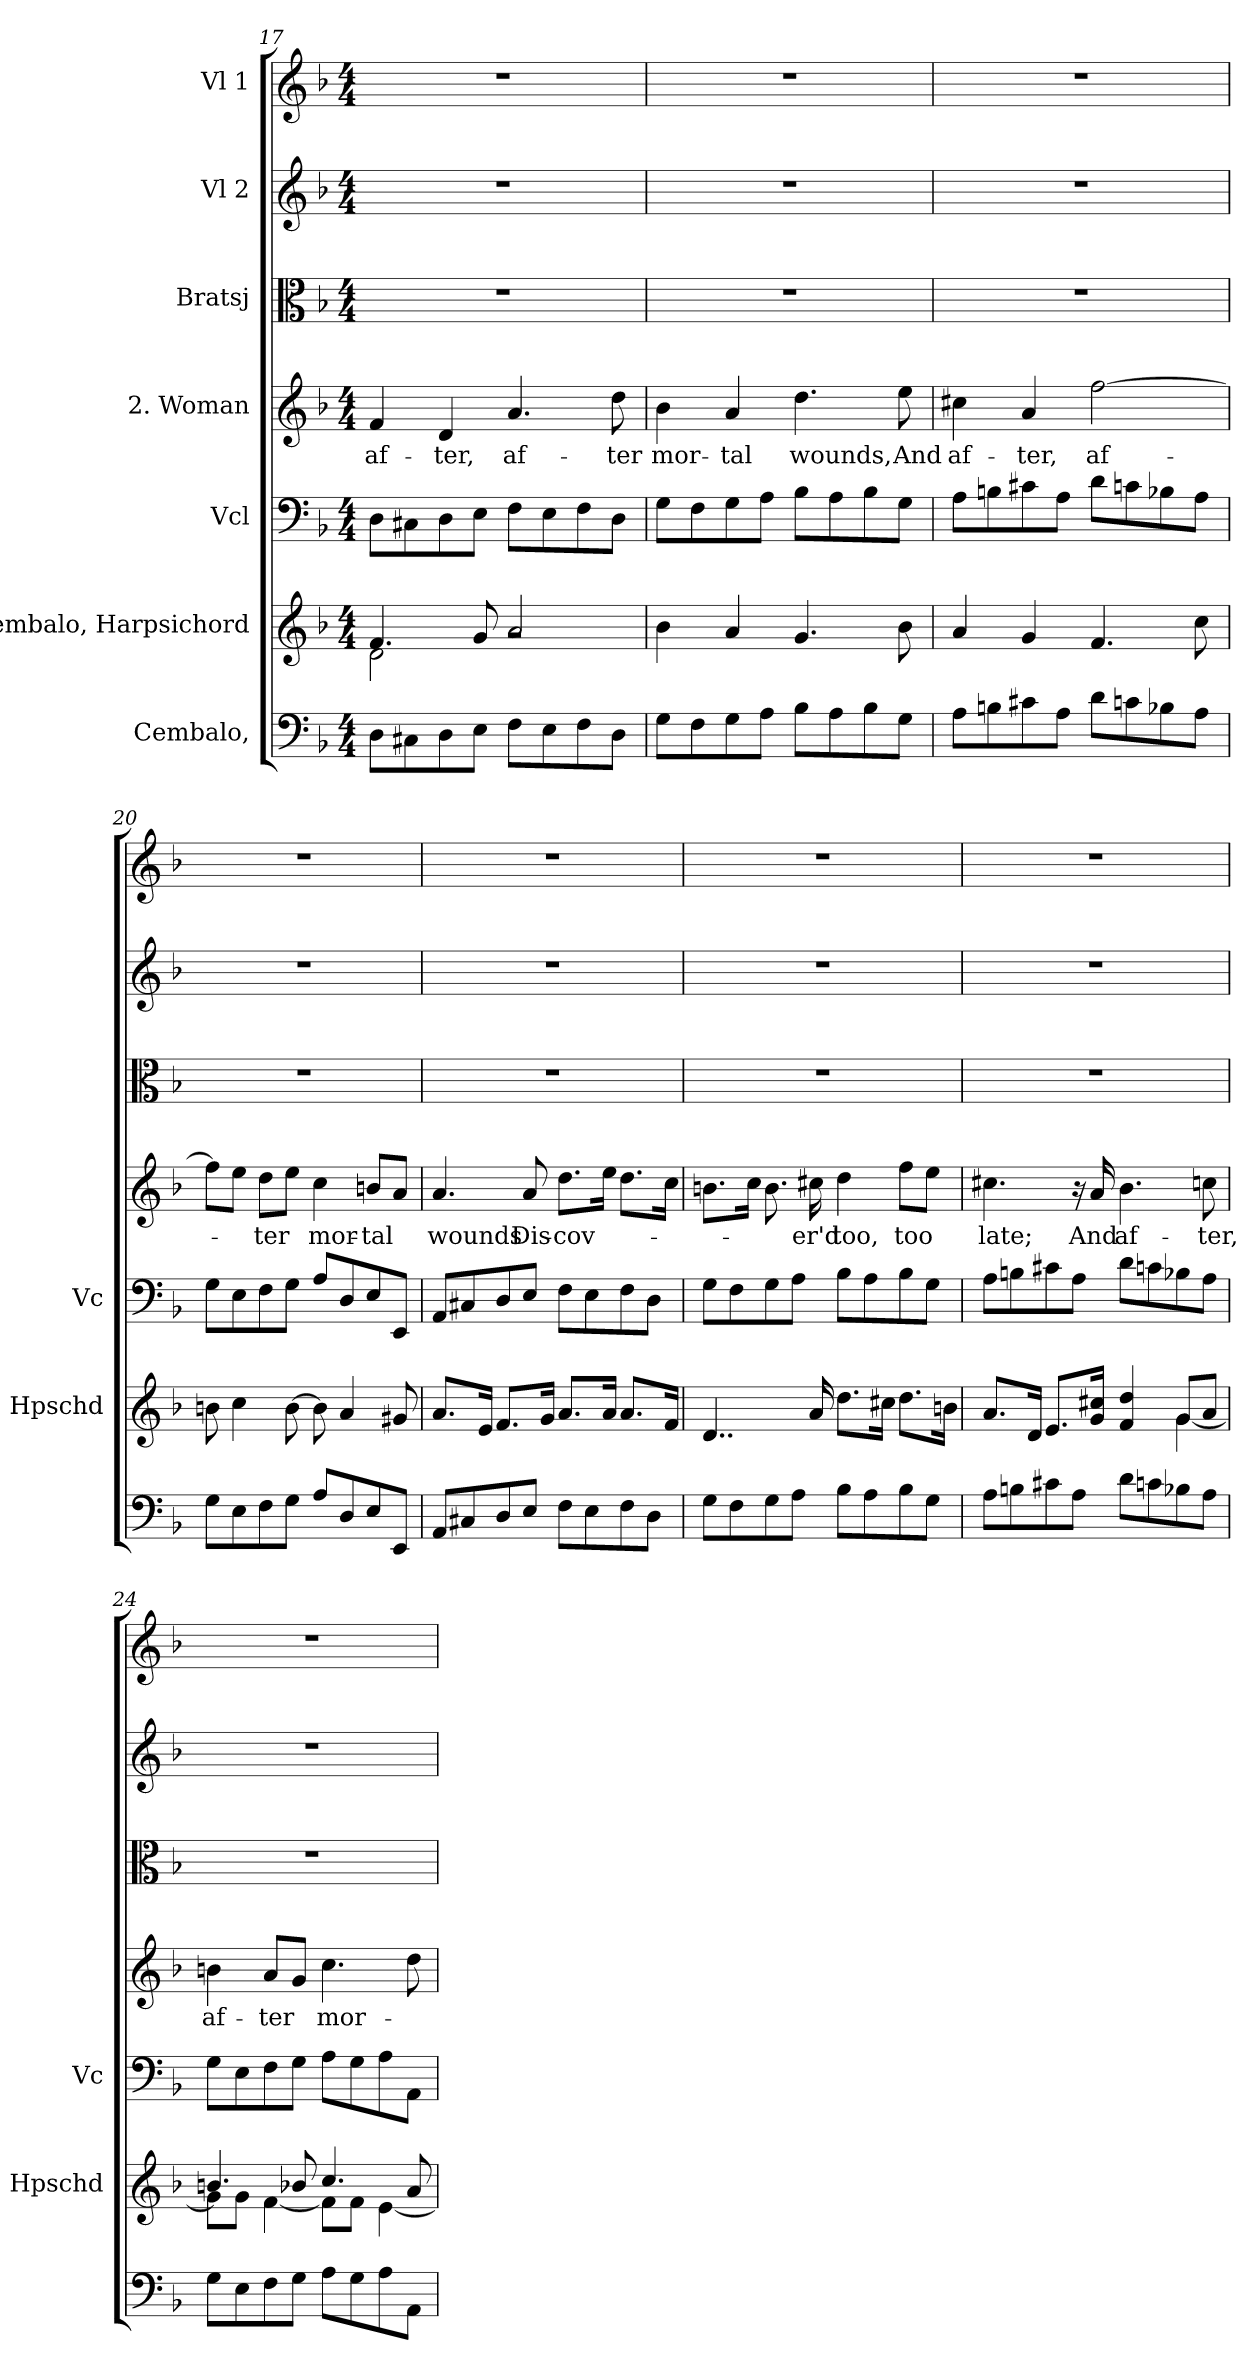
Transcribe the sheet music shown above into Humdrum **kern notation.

**kern	**kern	**kern	**kern	**text	**kern	**kern	**kern
*part7	*part6	*part5	*part4	*part4	*part3	*part2	*part1
*staff7	*staff6	*staff5	*staff4	*staff4	*staff3	*staff2	*staff1
*I"Cembalo,	*I"Cembalo, Harpsichord	*I"Vcl	*I"2. Woman	*	*I"Bratsj	*I"Vl 2	*I"Vl 1
*	*I'Hpschd	*I'Vc	*	*	*	*	*
*clefF4	*clefG2	*clefF4	*clefG2	*	*clefC3	*clefG2	*clefG2
*k[b-]	*k[b-]	*k[b-]	*k[b-]	*	*k[b-]	*k[b-]	*k[b-]
*M4/4	*M4/4	*M4/4	*M4/4	*	*M4/4	*M4/4	*M4/4
=17	=17	=17	=17	=17	=17	=17	=17
*	*^	*	*	*	*	*	*
!	!	!	!	!	!LO:LY:b	!	!	!
8D\L	4.f/	2d\	8D\L	4f/	af-	1r	1r	1r
8C#X\	.	.	8C#X\	.	.	.	.	.
!	!	!	!	!	!LO:LY:b	!	!	!
8D\	.	.	8D\	4d/	-ter,	.	.	.
8E\J	8g/	.	8E\J	.	.	.	.	.
!	!	!	!	!	!LO:LY:b	!	!	!
8F\L	2a/	2rg	8F\L	4.a/	af-	.	.	.
8E\	.	.	8E\	.	.	.	.	.
8F\	.	.	8F\	.	.	.	.	.
!	!	!	!	!	!LO:LY:b	!	!	!
8D\J	.	.	8D\J	8dd\	-ter	.	.	.
*	*v	*v	*	*	*	*	*	*
=18	=18	=18	=18	=18	=18	=18	=18
!	!	!	!	!LO:LY:b	!	!	!
8G\L	4b-\	8G\L	4b-\	mor-	1r	1r	1r
8F\	.	8F\	.	.	.	.	.
!	!	!	!	!LO:LY:b	!	!	!
8G\	4a/	8G\	4a/	-tal	.	.	.
8A\J	.	8A\J	.	.	.	.	.
!	!	!	!	!LO:LY:b	!	!	!
8B-\L	4.g/	8B-\L	4.dd\	wounds,	.	.	.
8A\	.	8A\	.	.	.	.	.
8B-\	.	8B-\	.	.	.	.	.
!	!	!	!	!LO:LY:b	!	!	!
8G\J	8b-\	8G\J	8ee\	And	.	.	.
=19	=19	=19	=19	=19	=19	=19	=19
!	!	!	!	!LO:LY:b	!	!	!
8A\L	4a/	8A\L	4cc#X\	af-	1r	1r	1r
8Bn\	.	8Bn\	.	.	.	.	.
!	!	!	!	!LO:LY:b	!	!	!
8c#X\	4g/	8c#X\	4a/	-ter,	.	.	.
8A\J	.	8A\J	.	.	.	.	.
!	!	!	!	!LO:LY:b	!	!	!
8d\L	4.f/	8d\L	[2ff\	af-	.	.	.
8cn\	.	8cn\	.	.	.	.	.
8B-X\	.	8B-X\	.	.	.	.	.
8A\J	8cc\	8A\J	.	.	.	.	.
!!LO:PB:g=z
=20	=20	=20	=20	=20	=20	=20	=20
8G\L	8bn\	8G\L	8ff\L]	.	1r	1r	1r
8E\	4cc\	8E\	8ee\J	.	.	.	.
!	!	!	!	!LO:LY:b	!	!	!
8F\	.	8F\	8dd\L	-ter	.	.	.
8G\J	[8b\	8G\J	8ee\J	.	.	.	.
!	!	!	!	!LO:LY:b	!	!	!
8A/L	8b\]	8A/L	4cc\	mor-	.	.	.
8D/	4a/	8D/	.	.	.	.	.
!	!	!	!	!LO:LY:b	!	!	!
8E/	.	8E/	8bn/L	-tal	.	.	.
8EE/J	8g#X/	8EE/J	8a/J	.	.	.	.
=21	=21	=21	=21	=21	=21	=21	=21
!	!	!	!	!LO:LY:b	!	!	!
8AA/L	8.a/L	8AA/L	4.a/	wounds	1r	1r	1r
8C#X/	.	8C#X/	.	.	.	.	.
.	16e/Jk	.	.	.	.	.	.
8D/	8.f/L	8D/	.	.	.	.	.
!	!	!	!	!LO:LY:b	!	!	!
8E/J	.	8E/J	8a/	Dis-	.	.	.
.	16g/Jk	.	.	.	.	.	.
!	!	!	!	!LO:LY:b	!	!	!
8F\L	8.a/L	8F\L	8.dd\L	-cov-	.	.	.
8E\	.	8E\	.	.	.	.	.
.	16a/Jk	.	16ee\Jk	.	.	.	.
8F\	8.a/L	8F\	8.dd\L	.	.	.	.
8D\J	.	8D\J	.	.	.	.	.
.	16f/Jk	.	16cc\Jk	.	.	.	.
=22	=22	=22	=22	=22	=22	=22	=22
8G\L	4..d/	8G\L	8.bn\L	.	1r	1r	1r
8F\	.	8F\	.	.	.	.	.
.	.	.	16cc\Jk	.	.	.	.
8G\	.	8G\	8.b\	.	.	.	.
8A\J	.	8A\J	.	.	.	.	.
!	!	!	!	!LO:LY:b	!	!	!
.	16a/	.	16cc#X\	-er'd	.	.	.
!	!	!	!	!LO:LY:b	!	!	!
8B-\L	8.dd\L	8B-\L	4dd\	too,	.	.	.
8A\	.	8A\	.	.	.	.	.
.	16cc#X\Jk	.	.	.	.	.	.
!	!	!	!	!LO:LY:b	!	!	!
8B-\	8.dd\L	8B-\	8ff\L	too	.	.	.
8G\J	.	8G\J	8ee\J	.	.	.	.
.	16bn\Jk	.	.	.	.	.	.
!!LO:LB:g=z
=23	=23	=23	=23	=23	=23	=23	=23
*	*^	*	*	*	*	*	*
!	!	!	!	!	!LO:LY:b	!	!	!
8A\L	8.a/L	2.ryy	8A\L	4.cc#X\	late;	1r	1r	1r
8Bn\	.	.	8Bn\	.	.	.	.	.
.	16d/Jk	.	.	.	.	.	.	.
8c#X\	8.e/L	.	8c#X\	.	.	.	.	.
8A\J	.	.	8A\J	16r	.	.	.	.
!	!	!	!	!	!LO:LY:b	!	!	!
.	16g/ 16cc#X/Jk	.	.	16a/	And	.	.	.
!	!	!	!	!	!LO:LY:b	!	!	!
8d\L	4f/ 4dd/	.	8d\L	4.b-\	af-	.	.	.
8cn\	.	.	8cn\	.	.	.	.	.
8B-X\	8g/L	[4g\	8B-X\	.	.	.	.	.
!	!	!	!	!	!LO:LY:b	!	!	!
8A\J	8a/J	.	8A\J	8ccn\	-ter,	.	.	.
=24	=24	=24	=24	=24	=24	=24	=24	=24
!	!	!	!	!	!LO:LY:b	!	!	!
8G\L	4.bn/	8g\L]	8G\L	4bn\	af-	1r	1r	1r
8E\	.	8g\J	8E\	.	.	.	.	.
!	!	!	!	!	!LO:LY:b	!	!	!
8F\	.	[4f\	8F\	8a/L	-ter	.	.	.
8G\J	8b-X/	.	8G\J	8g/J	.	.	.	.
!	!	!	!	!	!LO:LY:b	!	!	!
8A\L	4.cc/	8f\L]	8A\L	4.cc\	mor-	.	.	.
8G\	.	8f\J	8G\	.	.	.	.	.
8A\	.	[4e\	8A\	.	.	.	.	.
8AA\J	8a/	.	8AA\J	8dd\	.	.	.	.
*	*v	*v	*	*	*	*	*	*
=	=	=	=	=	=	=	=
*-	*-	*-	*-	*-	*-	*-	*-
